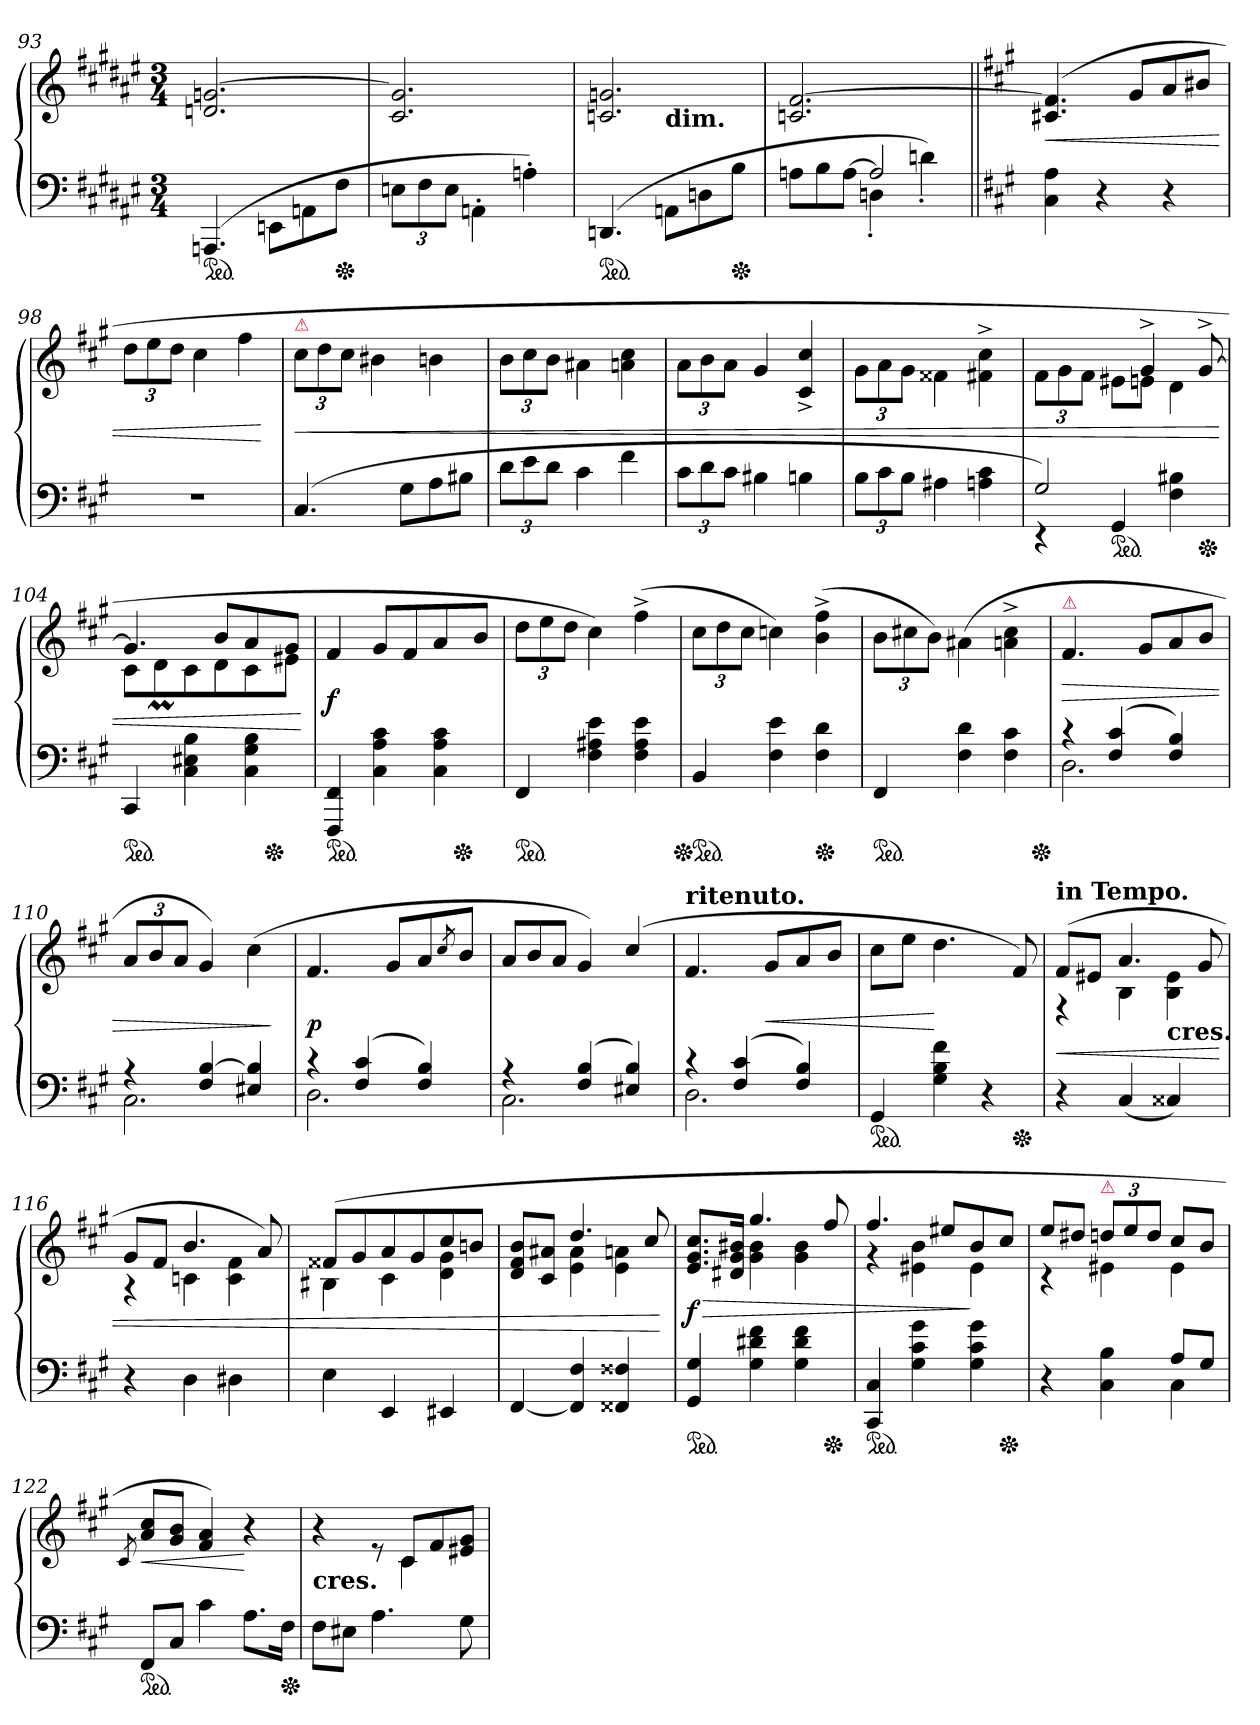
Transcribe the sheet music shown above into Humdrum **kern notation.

**kern	**kern	**dynam
*part1	*part1	*part1
*staff2	*staff1	*staff1/2
*clefF4	*clefG2	*
*k[f#c#g#d#a#e#]	*k[f#c#g#d#a#e#]	*
*M3/4	*M3/4	*
*ped	*	*
=93	=93	=93
(4.AAAn	2.dn [2.gn	.
8EEn\L	.	.
8AAn	.	.
*Xped	*	*
8F#J	.	.
=94	=94	=94
12EnL	2.c# 2.gn]	.
12F#	.	.
12EJ	.	.
4AAn'\	.	.
4An')	.	.
=95	=95	=95
*	*^	*
*ped	*	*	*
(>4.DDn	2.cn 2.gn	4.ryy	.
!	!	!LO:TX:c:B:t=dim.	!
8AAnL	.	4.ryy	.
8Dn	.	.	.
*Xped	*	*	*
8BJ	.	.	.
*	*v	*v	*
=96	=96	=96
*^	*	*
*	*Xtuplet	*	*
4ryy	12AnL	2.cn [2.f#	.
.	12B	.	.
.	[>12AJ	.	.
2A]	4Dn'>	.	.
.	4dn'>)	.	.
*v	*v	*	*
=97||	=97||	=97||
*k[f#c#g#]	*k[f#c#g#]	*
4C# 4A	(>4.c#X 4.f#]	<
4r	.	.
.	8g#L	.
4r	8a	.
.	8b#XJ	.
=98	=98	=98
2.r	12ddL	.
.	12ee	.
.	12ddJ	.
.	4cc#	.
.	4ff#	.
.	.	[
=99	=99	=99
!	!LO:TX:a:B:color=crimson:t=⚠	!
(>4.C#	12cc#L	<
.	12dd	.
.	12cc#J	.
.	4b#X	.
8G#L	.	.
8A	4bn	.
8B#XJ	.	.
=100	=100	=100
*tuplet	*	*
12dL	12bL	.
12e	12cc#	.
12dJ	12bJ	.
4c#	4a#X\	.
4f#	4an 4cc#	.
=101	=101	=101
12c#L	12a\L	.
12d	12b	.
12c#J	12aJ	.
4B#X	4g#	.
4Bn	4c#^> 4cc#^>	.
=102	=102	=102
12BL	12g#\L	.
12c#	12a	.
12BJ	12g#J	.
4A#X	4f##X\	.
4An 4c#	4f#X^\ 4cc#^\	.
=103	=103	=103
*^	*^	*
2G#)	4r	4.ryy	12f#\L	.
.	.	.	12g#	.
.	.	.	12f#J	.
*ped	*	*	*	*
.	4GG#/	.	8e#XL	.
.	.	4g#^	8enJ	.
4ryy	4F# 4B#X	.	4d	.
*Xped	*	*	*	*
.	.	[8g#^	.	.
*v	*v	*	*	*
=104	=104	=104	=104
*ped	*	*	*
*	*	*^	*
4CC#	4.g#]	8c#L	2ryy	.
.	.	8dM	.	.
4C# 4E#X 4B	.	8c#	.	.
.	8bL	8d	.	.
4C# 4G# 4B	8a	8c#	16ryy	.
*Xped	*	*	*	*
.	.	.	8.ryy	.
.	8g#J	8e#XJ	.	.
.	.	.	.	[
*	*v	*v	*v	*
=105	=105	=105
*ped	*	*
*	*^	*
4FFF# 4FF#	4f#	2ryy	f
4C# 4A 4c#	8g#L	.	.
.	8f#	.	.
4C# 4A 4c#	8a	16ryy	.
*Xped	*	*	*
.	.	8.ryy	.
.	8bJ	.	.
*	*v	*v	*
=106	=106	=106
*ped	*	*
4FF#	12ddL	.
.	12ee	.
.	12ddJ	.
4F# 4A#X 4e	4cc#)	.
4F# 4A# 4e	(4ff#^<	.
=107	=107	=107
*Xped	*	*
*ped	*	*
4BB	12cc#L	.
.	12dd	.
.	12cc#J	.
4F# 4e	4ccn)	.
*Xped	*	*
4F# 4d	(4b^< 4ff#^<	.
=108	=108	=108
*ped	*	*
4FF#	12bL	.
.	12cc#X	.
.	12bJ)	.
4F# 4d	(>4a#X\	.
4F# 4c#	4an^< 4cc#^<	.
*Xped	*	*
=109	=109	=109
*^	*	*
!	!	!LO:TX:a:B:color=crimson:t=⚠	!
4rc	2.D	4.f#	>
(4F# 4c#	.	.	.
.	.	8g#L	.
4F# 4B)	.	8a	.
.	.	8bJ	.
=110	=110	=110	=110
4r	2.C#	12aL	.
.	.	12b	.
.	.	12aJ	.
4F# [4B	.	4g#)	.
4E#X 4B]	.	(>4cc#	.
*v	*v	*	*
.	.	]
=111	=111	=111
*^	*	*
4r	2.D	4.f#	p
(4F# 4c#	.	.	.
.	.	8g#L	.
4F# 4B)	.	8a	.
.	.	8qcc#	.
.	.	8bJ	.
=112	=112	=112	=112
*	*	*Xtuplet	*
4r	2.C#	12aL	.
.	.	12b	.
.	.	12aJ	.
(4F# 4B	.	4g#)	.
4E#X 4B)	.	(>4cc#/	.
=113	=113	=113	=113
!	!	!LO:TX:a:B:t=ritenuto.	!
4rc	2.D	4.f#	.
(4F# 4c#	.	.	.
.	.	8g#L	<
4F# 4B)	.	8a	.
.	.	8bJ	.
*v	*v	*	*
=114	=114	=114
*ped	*	*
4GG#	8cc#L	.
.	8eeJ	.
4G# 4B 4f#	4.dd	[
4r	.	.
*Xped	*	*
.	8f#)	.
=115	=115	=115
*	*^	*
!	!LO:TX:a:B:t=in Tempo.	!	!
4r	(8f#L	4r	<
.	8e#XJ	.	.
(<4C#	4.a	4B	.
!	!	!LO:TX:c:B:t=cres.	!
4C##X)	.	4B 4e#	.
.	8g#	.	.
=116	=116	=116	=116
4r	8g#L	4r	.
.	8f#J	.	.
4D	4.b	4cn	.
4D#X	.	4c 4f#	.
.	8a)	.	.
=117	=117	=117	=117
4E	(8f##XL	4B#X	.
.	8g#	.	.
4EE	8a	4c#	.
.	8g#	.	.
4EE#X	8cc#	4d 4g#	.
.	8bnJ	.	.
=118	=118	=118	=118
[4FF#	8d 8f# 8bL	4ryy	.
.	8c# 8a#XJ	.	.
4FF#] 4F#	4.dd	4e 4a#	.
4FF##X 4F##X	.	4e 4an	.
.	8cc#	.	.
*	*v	*v	*
.	.	[
=119	=119	=119
*	*^	*
*ped	*	*	*
4GG# 4G#	8.e 8.g# 8.cc#L	4ryy	> f
.	16d#X 16g# 16b#XJk	.	.
4G# 4d#X 4f#	4.gg#	4g# 4b#	.
4G# 4d# 4f#	.	4g# 4b#	.
*Xped	*	*	*
.	8ff#	.	.
=120	=120	=120	=120
*ped	*	*	*
4CC# 4C#	4.ff#	4r	.
4G# 4c# 4g#	.	4e#X 4b	.
.	8ee#XL	.	.
4G# 4c# 4g#	8b	4e#	]
*Xped	*	*	*
.	8cc#J	.	.
=121	=121	=121	=121
*^	*	*	*
4ryy	4r	8eeL	4r	.
.	.	8dd#XJ	.	.
*	*	*tuplet	*	*
!	!	!LO:TX:a:B:color=crimson:t=⚠	!	!
4ryy	4C# 4B	12ddnL	4e#X	.
.	.	12ee	.	.
.	.	12ddJ	.	.
8AL	4C#	8cc#L	4e#	.
8G#J	.	8bJ	.	.
*v	*v	*	*	*
*	*v	*v	*
=122	=122	=122
.	8qc#	.
!	!	!LO:HP:b
*ped	*	*
8FF#L	8a 8cc#L	<
8C#J	8g# 8bJ	.
4c#	4f# 4a)	.
8.AL	4r	[
*Xped	*	*
16F#Jk	.	.
=123	=123	=123
*	*^	*
!	!LO:TX:c:B:t=cres.	!	!
8F#L	4ryy	4r	.
8E#XJ	.	.	.
4.A	8ryy	8re	.
.	8c#L	4c#	.
.	8f#	.	.
8G#	8e#X 8g#J	8ryy	.
*	*v	*v	*
=	=	=
*-	*-	*-
